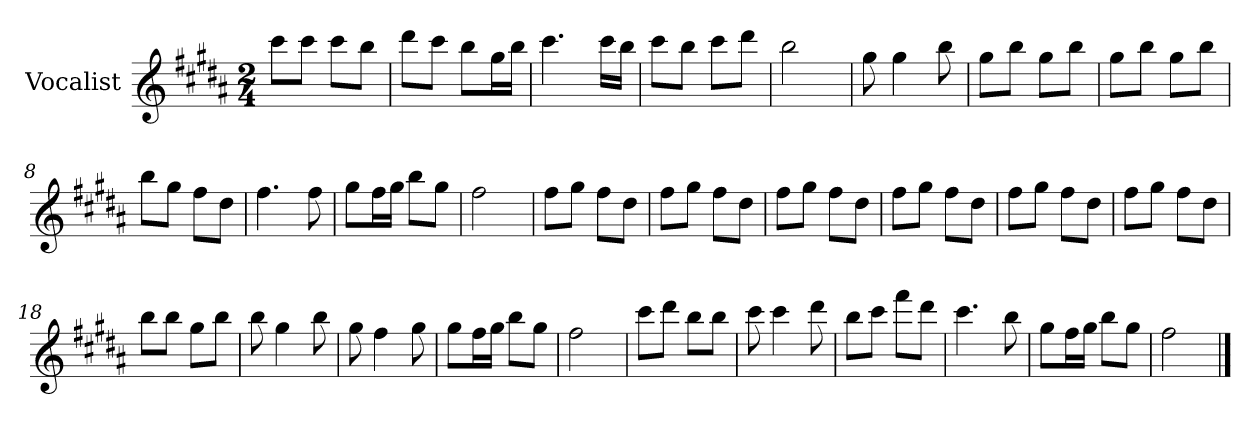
**kern
*part1
*staff1
*I"Vocalist
*k[f#c#g#d#a#]
*B:
*M2/4
=
8ccc#L
8ccc#J
8ccc#L
8bbJ
=1
8ddd#L
8ccc#J
8bbL
16gg#L
16bbJJ
=2
4.ccc#
16ccc#LL
16bbJJ
=3
8ccc#L
8bbJ
8ccc#L
8ddd#J
=4
2bb
=5
8gg#
4gg#
8bb
=6
8gg#L
8bbJ
8gg#L
8bbJ
=7
8gg#L
8bbJ
8gg#L
8bbJ
=8
8bbL
8gg#J
8ff#L
8dd#J
=9
4.ff#
8ff#
=10
8gg#L
16ff#L
16gg#JJ
8bbL
8gg#J
=11
2ff#
=12
8ff#L
8gg#J
8ff#L
8dd#J
=13
8ff#L
8gg#J
8ff#L
8dd#J
=14
8ff#L
8gg#J
8ff#L
8dd#J
=15
8ff#L
8gg#J
8ff#L
8dd#J
=16
8ff#L
8gg#J
8ff#L
8dd#J
=17
8ff#L
8gg#J
8ff#L
8dd#J
=18
8bbL
8bbJ
8gg#L
8bbJ
=19
8bb
4gg#
8bb
=20
8gg#
4ff#
8gg#
=21
8gg#L
16ff#L
16gg#JJ
8bbL
8gg#J
=22
2ff#
=23
8ccc#L
8ddd#J
8bbL
8bbJ
=24
8ccc#
4ccc#
8ddd#
=25
8bbL
8ccc#J
8fff#L
8ddd#J
=26
4.ccc#
8bb
=27
8gg#L
16ff#L
16gg#JJ
8bbL
8gg#J
=28
2ff#
==
*-
